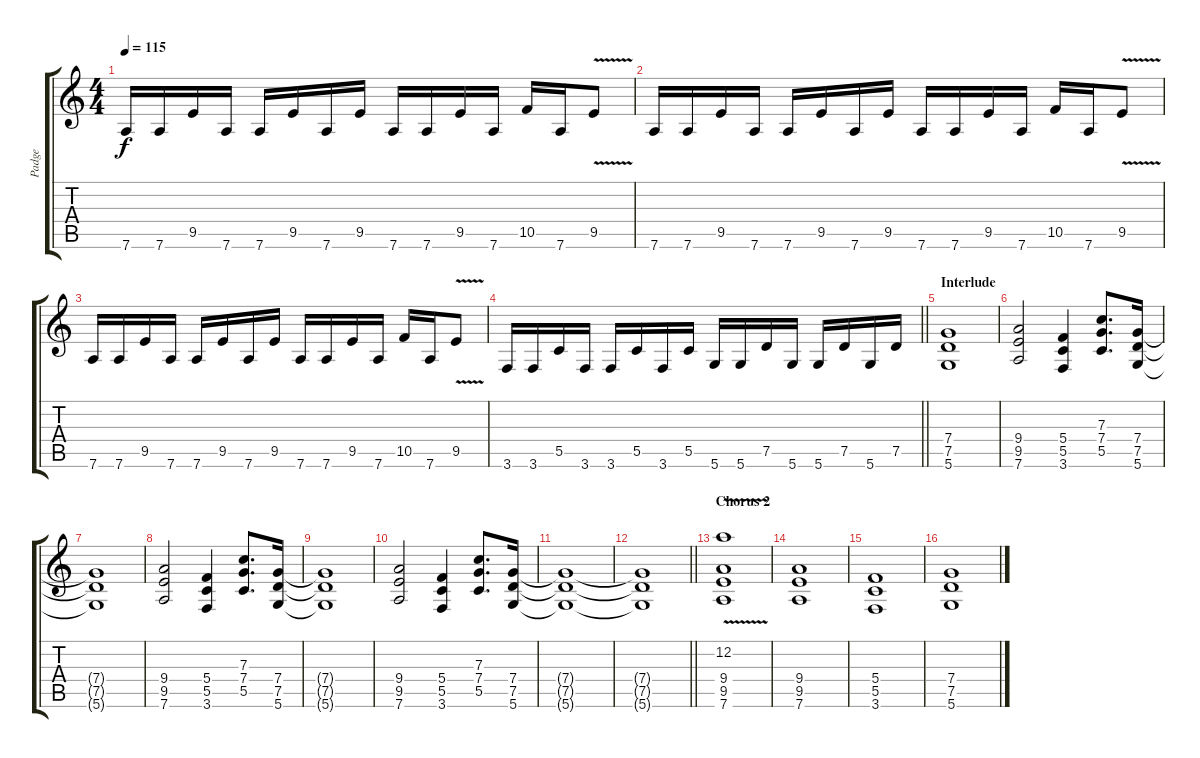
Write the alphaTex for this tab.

\track ("Padge" "Padge") {instrument distortionguitar}
\staff {score tabs}
\tuning (D4 A3 F3 C3 G2 D2) {hide}
\ts (4 4)
\tempo 115
\clef g2
\ks c
7.6.16{dy f} 7.6.16 9.5.16 7.6.16 7.6.16 9.5.16 7.6.16 9.5.16 7.6.16 7.6.16 9.5.16 7.6.16 10.5.16 7.6.16 9.5{v}.8 |
7.6.16 7.6.16 9.5.16 7.6.16 7.6.16 9.5.16 7.6.16 9.5.16 7.6.16 7.6.16 9.5.16 7.6.16 10.5.16 7.6.16 9.5{v}.8 |
7.6.16 7.6.16 9.5.16 7.6.16 7.6.16 9.5.16 7.6.16 9.5.16 7.6.16 7.6.16 9.5.16 7.6.16 10.5.16 7.6.16 9.5{v}.8 |
\barLineRight lightlight
3.6.16 3.6.16 5.5.16 3.6.16 3.6.16 5.5.16 3.6.16 5.5.16 5.6.16 5.6.16 7.5.16 5.6.16 5.6.16 7.5.16 5.6.16 7.5.16 |
\section ("" "Interlude")
(7.4 7.5 5.6).1 |
(9.4 9.5 7.6).2 (5.4 5.5 3.6).4 (7.3 7.4 5.5).8{d} (7.4 7.5 5.6).16 |
(7.4{t} 7.5{t} 5.6{t}).1 |
(9.4 9.5 7.6).2 (5.4 5.5 3.6).4 (7.3 7.4 5.5).8{d} (7.4 7.5 5.6).16 |
(7.4{t} 7.5{t} 5.6{t}).1 |
(9.4 9.5 7.6).2 (5.4 5.5 3.6).4 (7.3 7.4 5.5).8{d} (7.4 7.5 5.6).16 |
(7.4{t} 7.5{t} 5.6{t}).1 |
\barLineRight lightlight
(7.4{t} 7.5{t} 5.6{t}).1 |
\section ("" "Chorus 2")
(12.2{v} 9.4 9.5 7.6).1 |
(9.4 9.5 7.6).1 |
(5.4 5.5 3.6).1 |
(7.4 7.5 5.6).1
